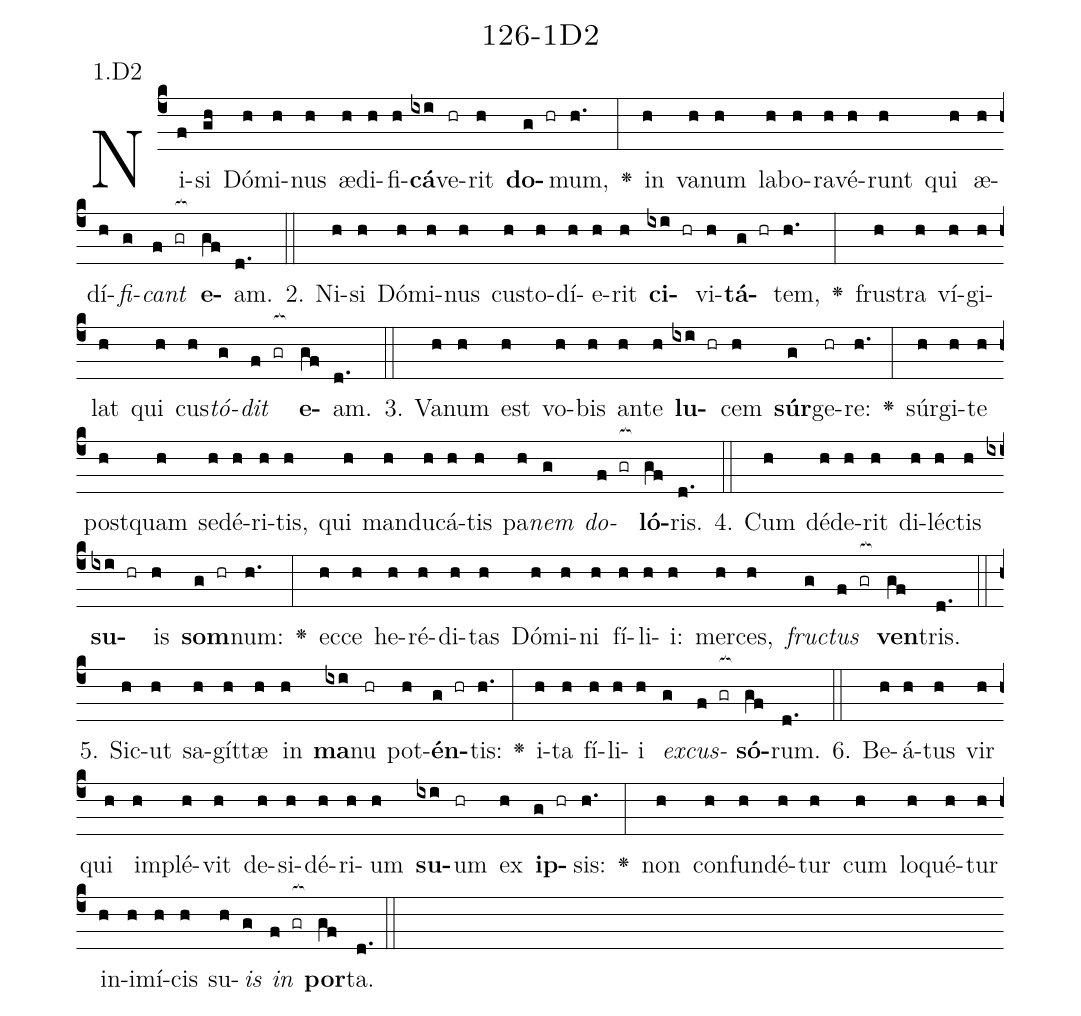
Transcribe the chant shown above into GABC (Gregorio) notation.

name: 126-1D2;
annotation: 1.D2;
%%
(c4)Ni(f)si(gh) Dó(h)mi(h)nus(h) æ(h)di(h)fi(h)<b>cá</b>(ixi)ve(hr)rit(h) <b>do</b>(g hr)mum,(h.) <v>\greheightstar</v>(:) in(h) va(h)num(h) la(h)bo(h)ra(h)vé(h)runt(h) qui(h) æ(h)dí(h)<i>fi</i>(g)<i>cant</i>(f gr[ocb:1{]) <b>e</b>(gf[ocb:0}])am.(d.) (::)
2. Ni(h)si(h) Dó(h)mi(h)nus(h) cus(h)to(h)dí(h)e(h)rit(h) <b>ci</b>(ixi hr)vi(h)<b>tá</b>(g hr)tem,(h.) <v>\greheightstar</v>(:) frus(h)tra(h) ví(h)gi(h)lat(h) qui(h) cus(h)<i>tó</i>(g)<i>dit</i>(f gr[ocb:1{]) <b>e</b>(gf[ocb:0}])am.(d.) (::)
3. Va(h)num(h) est(h) vo(h)bis(h) an(h)te(h) <b>lu</b>(ixi hr)cem(h) <b>súr</b>(g)ge(hr)re:(h.) <v>\greheightstar</v>(:) súr(h)gi(h)te(h) post(h)quam(h) se(h)dé(h)ri(h)tis,(h) qui(h) man(h)du(h)cá(h)tis(h) pa(h)<i>nem</i>(g) <i>do</i>(f gr[ocb:1{])<b>ló</b>(gf[ocb:0}])ris.(d.) (::)
4. Cum(h) dé(h)de(h)rit(h) di(h)léc(h)tis(h) <b>su</b>(ixi hr)is(h) <b>som</b>(g hr)num:(h.) <v>\greheightstar</v>(:) ec(h)ce(h) he(h)ré(h)di(h)tas(h) Dó(h)mi(h)ni(h) fí(h)li(h)i:(h) mer(h)ces,(h) <i>fruc</i>(g)<i>tus</i>(f gr[ocb:1{]) <b>ven</b>(gf[ocb:0}])tris.(d.) (::)
5. Sic(h)ut(h) sa(h)gít(h)tæ(h) in(h) <b>ma</b>(ixi)nu(hr) pot(h)<b>én</b>(g hr)tis:(h.) <v>\greheightstar</v>(:) i(h)ta(h) fí(h)li(h)i(h) <i>ex</i>(g)<i>cus</i>(f gr[ocb:1{])<b>só</b>(gf[ocb:0}])rum.(d.) (::)
6. Be(h)á(h)tus(h) vir(h) qui(h) im(h)plé(h)vit(h) de(h)si(h)dé(h)ri(h)um(h) <b>su</b>(ixi)um(hr) ex(h) <b>ip</b>(g hr)sis:(h.) <v>\greheightstar</v>(:) non(h) con(h)fun(h)dé(h)tur(h) cum(h) lo(h)qué(h)tur(h) in(h)i(h)mí(h)cis(h) su(h)<i>is</i>(g) <i>in</i>(f gr[ocb:1{]) <b>por</b>(gf[ocb:0}])ta.(d.) (::)
